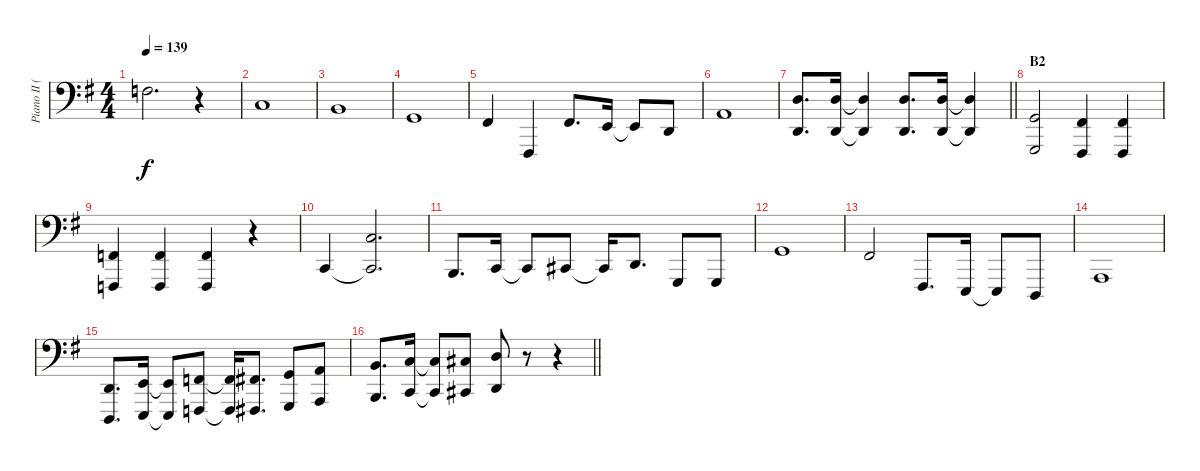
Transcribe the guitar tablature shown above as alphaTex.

\track ("Piano II (Bass - Left Hand)" "Piano II (") {instrument acousticgrandpiano}
\staff {score}
\tuning (G2 D2 A1 D1) {hide}
\ts (4 4)
\tempo 139
\clef f4
\ks g
10.1.2{d dy f} r.4 |
5.1.1 |
4.1.1 |
0.1.1 |
4.2.4 4.4.4 4.2.8{d} 2.2.16 2.2{t}.8 0.2.8 |
2.1.1 |
\barLineRight lightlight
(7.1 0.2).8{d} (7.1 0.2).16 (7.1{t} 0.2{t}).4 (7.1 0.2).8{d} (7.1 0.2).16 (7.1{t} 0.2{t}).4 |
\section ("" "B2")
(0.1 5.4).2 (4.2 4.4).4 (4.2 4.4).4 |
(3.2 3.4).4 (3.2 3.4).4 (3.2 3.4).4 r.4 |
3.3.4 (5.1 3.3{t}).2{d} |
2.3.8{d} 3.3.16 3.3{t}.8 4.3.8 4.3{t}.16 0.2.8{d} 5.4.8 5.4.8 |
0.1.1 |
4.2.2 4.4.8{d} 2.4.16 2.4{t}.8 0.4.8 |
0.3.1 |
(0.2 0.4).8{d} (2.2 2.4).16 (2.2{t} 2.4{t}).8 (3.2 3.4).8 (3.2{t} 3.4{t}).16 (4.2 4.4).8{d} (0.1 5.4).8 (2.1 0.3).8 |
\barLineRight lightlight
(4.1 2.3).8{d} (5.1 3.3).16 (5.1{t} 3.3{t}).8 (6.1 4.3).8 (7.1 0.2).8 r.8 r.4
